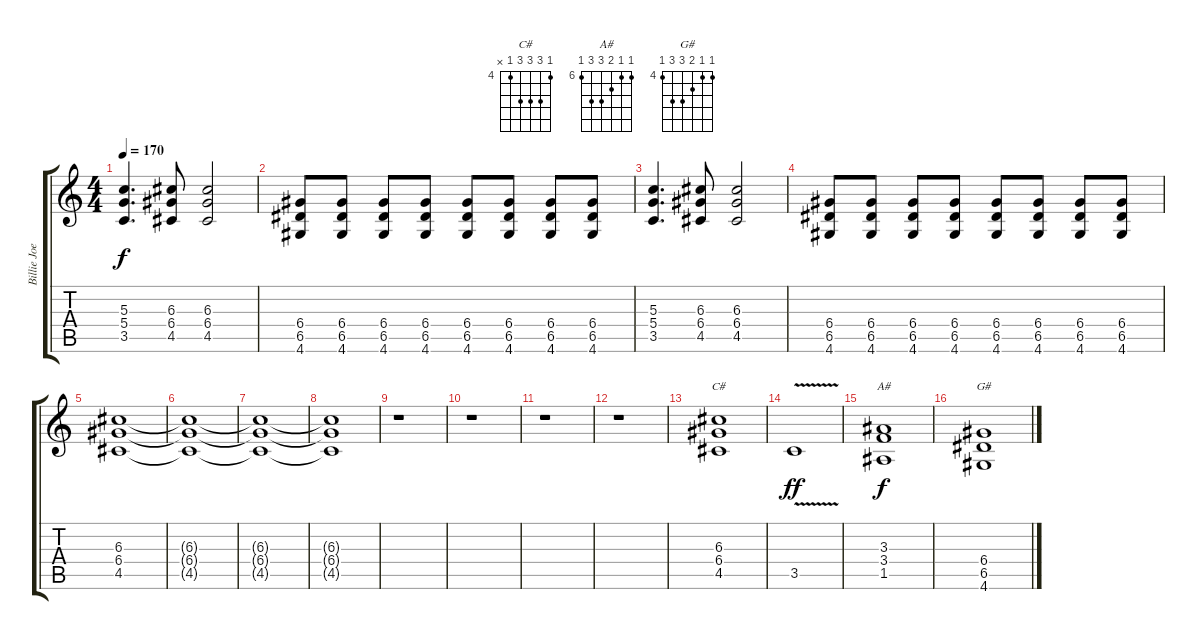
\track ("Billie Joe" "Billie Joe") {instrument overdrivenguitar}
\staff {score tabs}
\tuning (E4 B3 G3 D3 A2 E2) {hide}
\chord ("C#" 4 6 6 6 4 x) {firstfret 4}
\chord ("A#" 6 6 7 8 8 6) {firstfret 6}
\chord ("G#" 4 4 5 6 6 4) {firstfret 4}
\ts (4 4)
\tempo 170
\clef g2
\ks c
(5.3 5.4 3.5).4{d dy f} (6.3 6.4 4.5).8 (6.3 6.4 4.5).2 |
(6.4 6.5 4.6).8 (6.4 6.5 4.6).8 (6.4 6.5 4.6).8 (6.4 6.5 4.6).8 (6.4 6.5 4.6).8 (6.4 6.5 4.6).8 (6.4 6.5 4.6).8 (6.4 6.5 4.6).8 |
(5.3 5.4 3.5).4{d} (6.3 6.4 4.5).8 (6.3 6.4 4.5).2 |
(6.4 6.5 4.6).8 (6.4 6.5 4.6).8 (6.4 6.5 4.6).8 (6.4 6.5 4.6).8 (6.4 6.5 4.6).8 (6.4 6.5 4.6).8 (6.4 6.5 4.6).8 (6.4 6.5 4.6).8 |
(6.3 6.4 4.5).1 |
(6.3{t} 6.4{t} 4.5{t}).1 |
(6.3{t} 6.4{t} 4.5{t}).1 |
(6.3{t} 6.4{t} 4.5{t}).1 |
r.1 |
r.1 |
r.1 |
r.1 |
(6.3 6.4 4.5).1{ch "C#"} |
3.5{v}.1{dy ff} |
(3.3 3.4 1.5).1{ch "A#" dy f} |
(6.4 6.5 4.6).1{ch "G#"}
